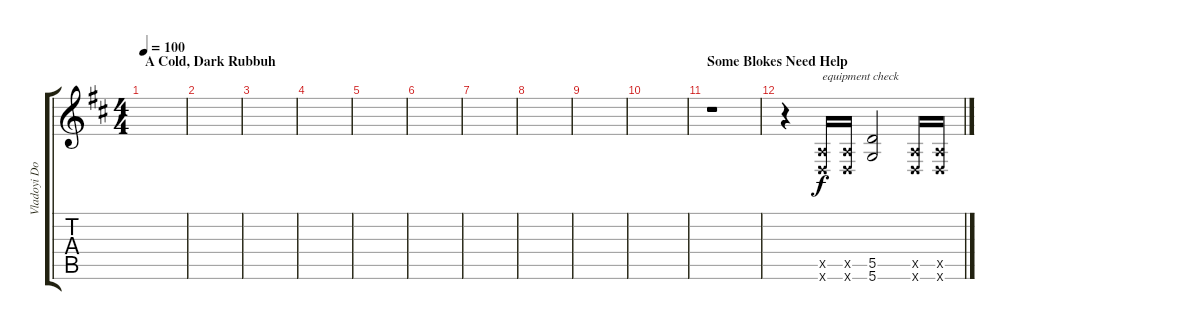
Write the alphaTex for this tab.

\track ("Vladoyi Doofus (Rythm Guitar)" "Vladoyi Do") {instrument distortionguitar}
\staff {score tabs}
\tuning (E4 B3 G3 D3 A2 D2) {hide}
\ts (4 4)
\section ("" "A Cold, Dark Rubbuh")
\tempo 100
\clef g2
\ks d
|
|
|
|
|
|
|
|
|
|
\section ("" "Some Blokes Need Help")
r.1 |
r.4 (0.5{x} 0.6{x}).16{txt "equipment check"} (0.5{x} 0.6{x}).16 (5.5 5.6).2 (0.5{x} 0.6{x}).16 (0.5{x} 0.6{x}).16
